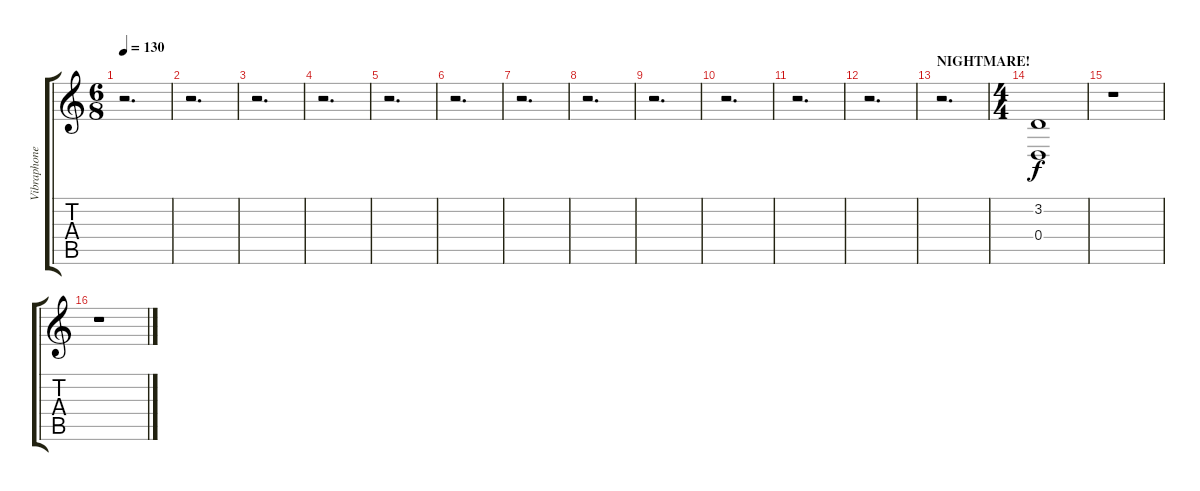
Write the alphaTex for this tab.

\track ("Vibraphone" "Vibraphone") {instrument vibraphone}
\staff {score tabs}
\tuning (E4 B3 G3 D3 A2 D2) {hide}
\ts (6 8)
\tempo 130
\clef g2
\ks c
r.2{d dy f} |
r.2{d} |
r.2{d} |
r.2{d} |
r.2{d} |
r.2{d} |
r.2{d} |
r.2{d} |
r.2{d} |
r.2{d} |
r.2{d} |
r.2{d} |
\section ("" "NIGHTMARE!")
r.2{d} |
\ts (4 4)
(3.2 0.4).1 |
r.1 |
r.1
